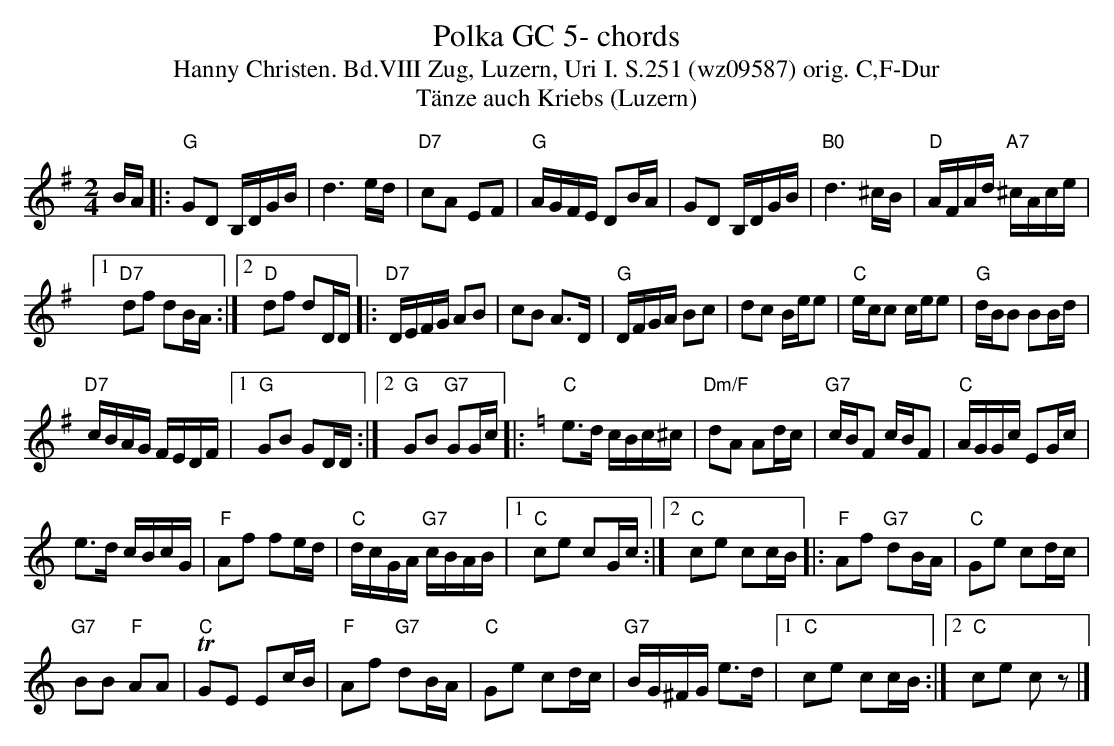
X:1
T:Polka GC 5- chords
T:Hanny Christen. Bd.VIII Zug, Luzern, Uri I. S.251 (wz09587) orig. C,F-Dur
T:T\"anze auch Kriebs (Luzern)
M:2/4
L:1/16
K:Gmaj%%MIDI gchordon
BA |: "G"G2D2 B,DGB | d6ed | "D7"c2A2 E2F2 | "G"AGFE D2BA | G2D2 B,DGB | "B0"d6 ^cB | "D"AFAd "A7"^cAce |1
"D7"d2f2 d2BA :|2 "D"d2f2 d2DD |: "D7"DEFG A2B2 | c2B2 A3D | "G"DFGA B2c2 | d2c2 Bee2 | "C"ecc2 cee2 | "G"dBB2 B2Bd |
"D7"cBAG FEDF |1 "G"G2B2 G2DD :|2 "G"G2B2 "G7"G2Gc |: [K:Cmaj]"C"e3d cBc^c | "Dm/F"d2A2 A2dc | "G7"cBF2 cBF2 | "C"AGGc E2Gc |
e3d cBcG | "F"A2f2 f2ed | "C"dcGA "G7"cBAB |1 "C"c2e2 c2Gc :|2 "C"c2e2 c2cB |: "F"A2f2 "G7"d2BA | "C"G2e2 c2dc |
[L:1/8] "G7"BB "F"AA | "C"TGE Ec/2B/2 | "F"Af "G7"dB/2A/2 | "C"Ge cd/2c/2 | "G7"B/2G/2^F/2G/2 e>d |1 "C"ce cc/2B/2 :|2 "C"ce cz |]
